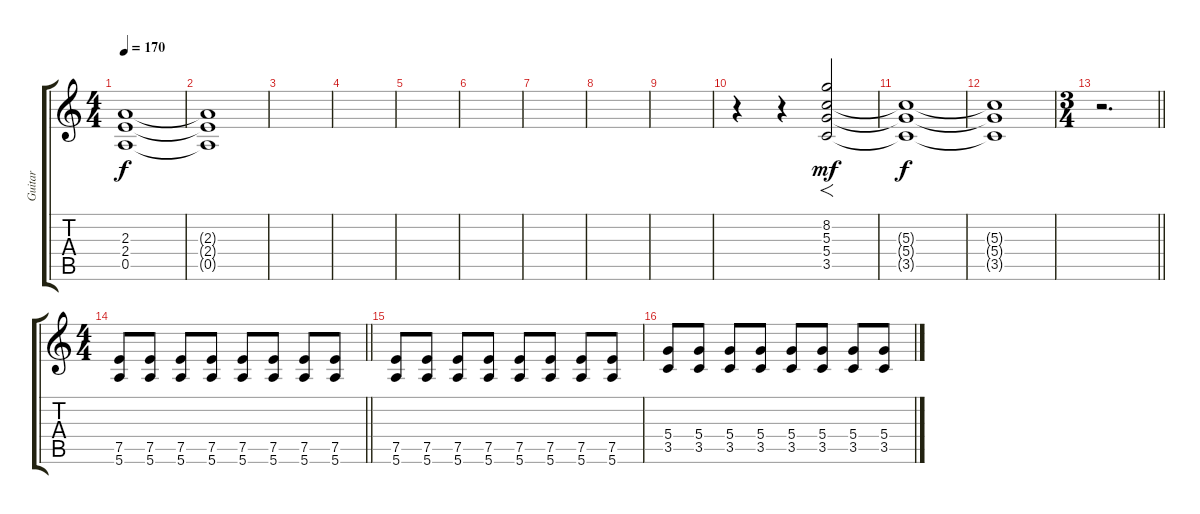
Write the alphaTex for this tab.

\track ("Guitar" "Guitar") {instrument electricguitarmuted}
\staff {score tabs}
\tuning (E4 B3 G3 D3 A2 E2) {hide}
\ts (4 4)
\tempo 170
\clef g2
\ks c
(2.3 2.4 0.5).1{dy f balance 4} |
(2.3{t} 2.4{t} 0.5{t}).1 |
|
|
|
|
|
|
|
r.4 r.4 (8.2 5.3 5.4 3.5).2{f dy mf} |
(5.3{t} 5.4{t} 3.5{t}).1{dy f} |
(5.3{t} 5.4{t} 3.5{t}).1 |
\ts (3 4)
\barLineRight lightlight
r.2{d} |
\ts (4 4)
\barLineRight lightlight
(7.5 5.6).8 (7.5 5.6).8 (7.5 5.6).8 (7.5 5.6).8 (7.5 5.6).8 (7.5 5.6).8 (7.5 5.6).8 (7.5 5.6).8 |
(7.5 5.6).8 (7.5 5.6).8 (7.5 5.6).8 (7.5 5.6).8 (7.5 5.6).8 (7.5 5.6).8 (7.5 5.6).8 (7.5 5.6).8 |
(5.4 3.5).8 (5.4 3.5).8 (5.4 3.5).8 (5.4 3.5).8 (5.4 3.5).8 (5.4 3.5).8 (5.4 3.5).8 (5.4 3.5).8
